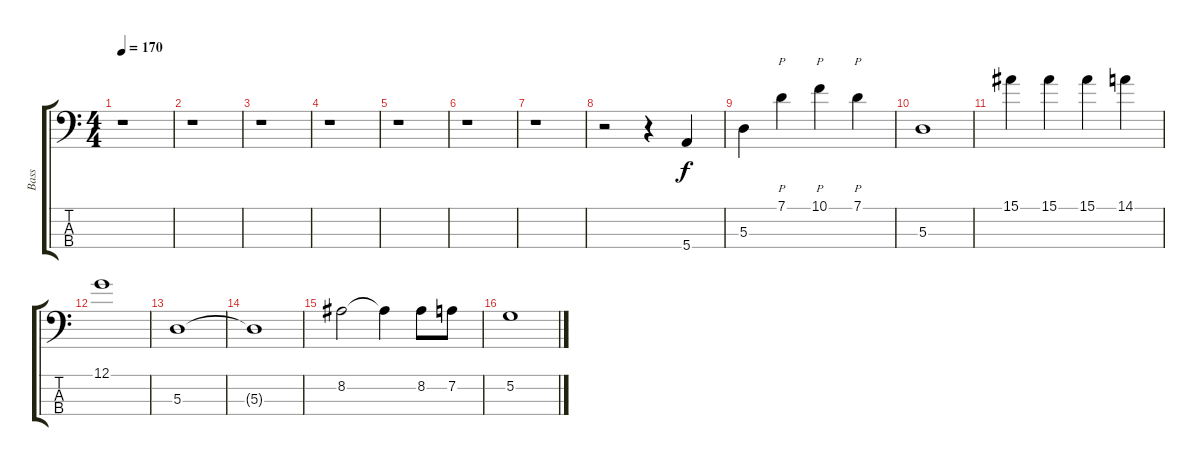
\track ("Bass" "Bass") {instrument electricbasspick}
\staff {score tabs}
\tuning (G2 D2 A1 E1) {hide}
\ts (4 4)
\tempo 170
\clef f4
\ks c
r.1{dy f instrument electricbasspick} |
r.1 |
r.1 |
r.1 |
r.1 |
r.1 |
r.1 |
r.2 r.4 5.4.4 |
5.3.4 7.1.4{p} 10.1.4{p} 7.1.4{p} |
5.3.1 |
15.1.4 15.1.4 15.1.4 14.1.4 |
12.1.1 |
5.3.1 |
5.3{t}.1 |
8.2.2 8.2{t}.4 8.2.8 7.2.8 |
5.2.1
